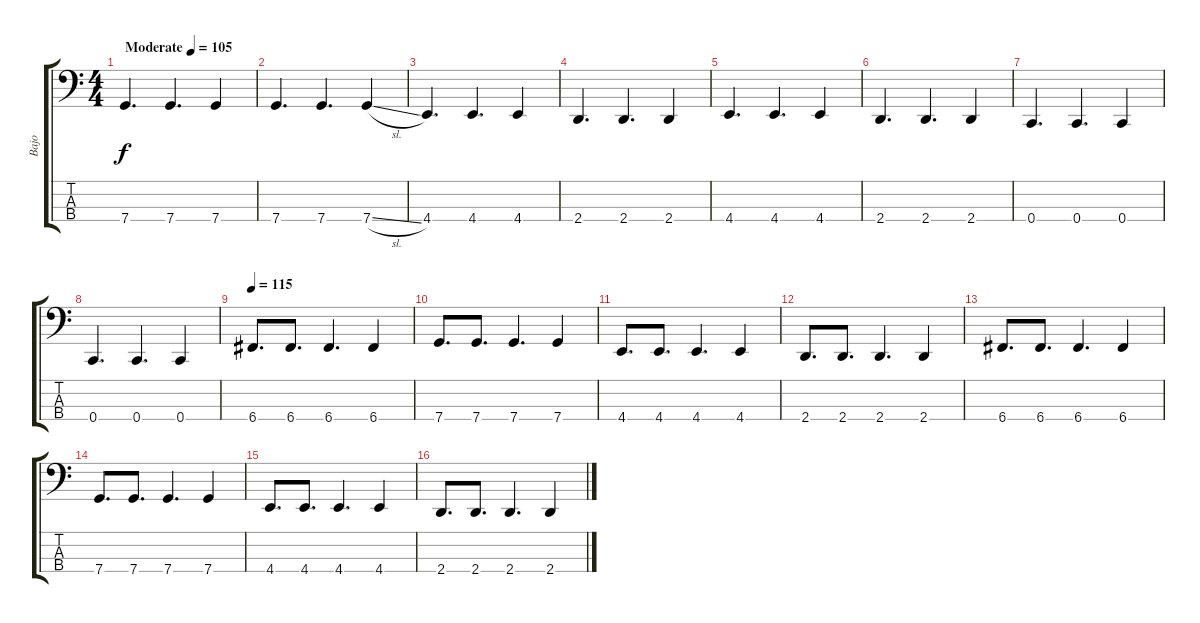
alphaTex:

\track ("Bajo" "Bajo") {instrument electricbassfinger}
\staff {score tabs}
\tuning (G2 D2 G1 C1) {hide}
\ts (4 4)
\tempo (105 "Moderate")
\clef f4
\ks c
7.4.4{d dy f instrument electricbassfinger} 7.4.4{d} 7.4.4 |
7.4.4{d} 7.4.4{d} 7.4{sl}.4 |
4.4.4{d} 4.4.4{d} 4.4.4 |
2.4.4{d} 2.4.4{d} 2.4.4 |
4.4.4{d} 4.4.4{d} 4.4.4 |
2.4.4{d} 2.4.4{d} 2.4.4 |
0.4.4{d} 0.4.4{d} 0.4.4 |
0.4.4{d} 0.4.4{d} 0.4.4 |
\tempo 115
6.4.8{d} 6.4.8{d} 6.4.4{d} 6.4.4 |
7.4.8{d} 7.4.8{d} 7.4.4{d} 7.4.4 |
4.4.8{d} 4.4.8{d} 4.4.4{d} 4.4.4 |
2.4.8{d} 2.4.8{d} 2.4.4{d} 2.4.4 |
6.4.8{d} 6.4.8{d} 6.4.4{d} 6.4.4 |
7.4.8{d} 7.4.8{d} 7.4.4{d} 7.4.4 |
4.4.8{d} 4.4.8{d} 4.4.4{d} 4.4.4 |
2.4.8{d} 2.4.8{d} 2.4.4{d} 2.4.4
